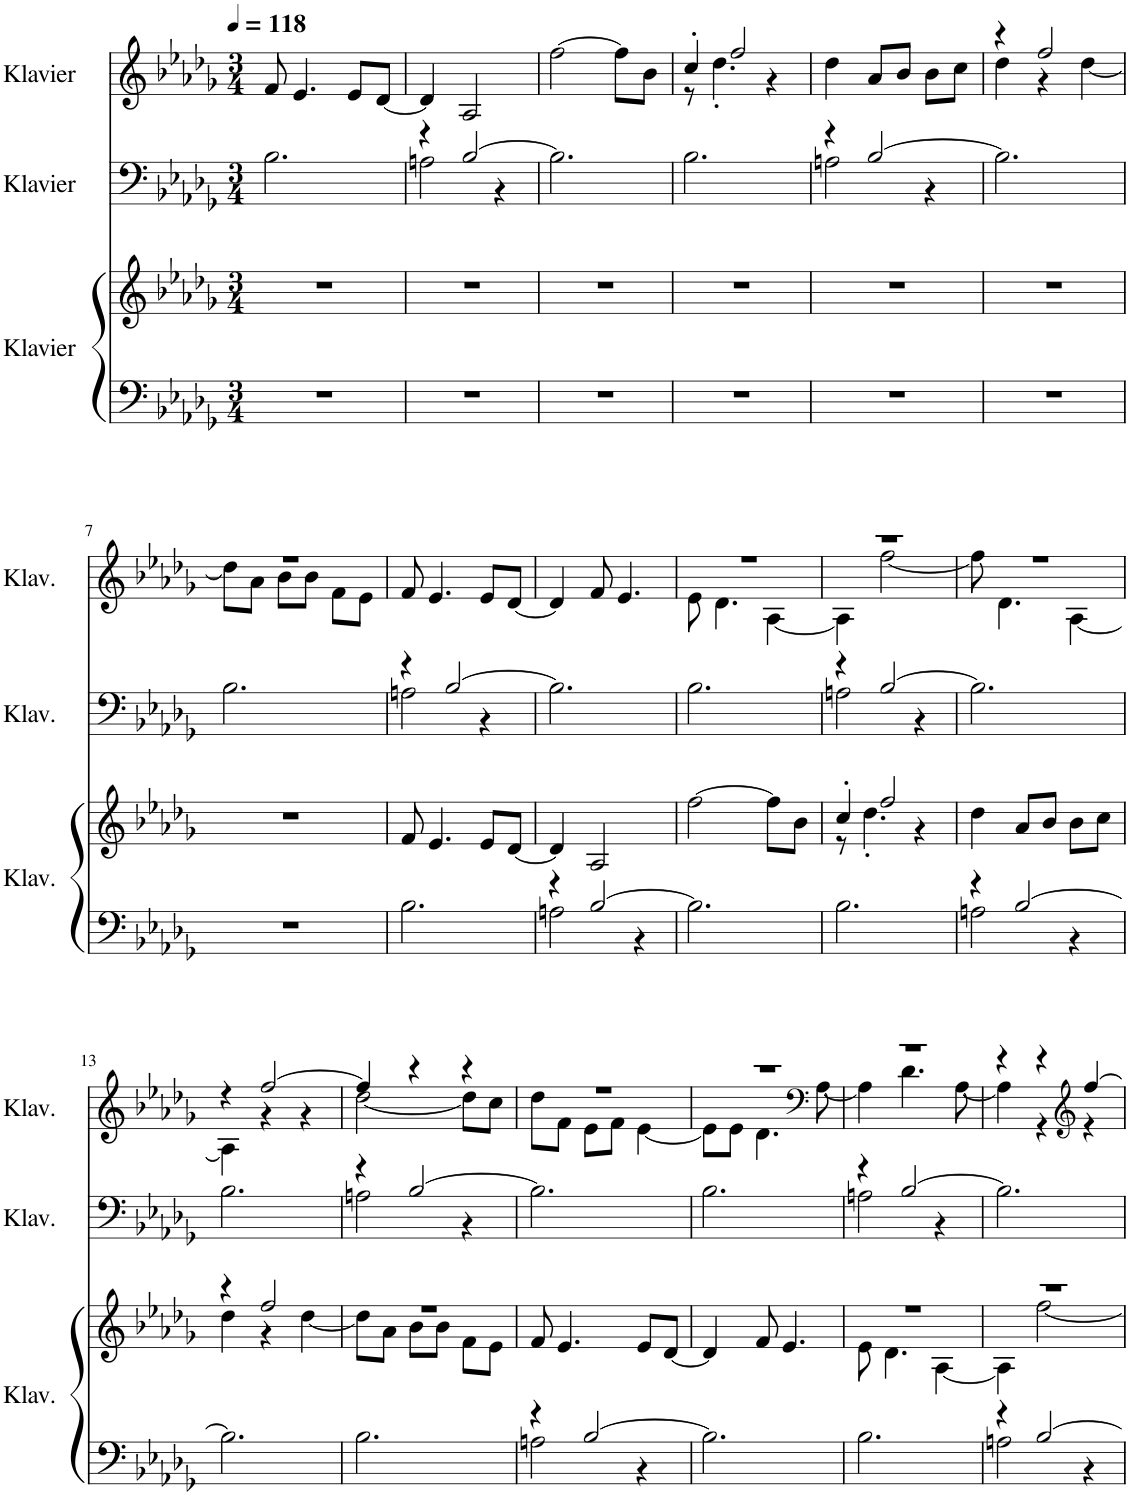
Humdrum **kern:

**kern	**kern	**kern	**kern
*part3	*part3	*part2	*part1
*staff4	*staff3	*staff2	*staff1
*I"Klavier	*	*I"Klavier	*I"Klavier
*I'Klav.	*	*I'Klav.	*I'Klav.
*clefF4	*clefG2	*clefF4	*clefG2
*k[b-e-a-d-g-]	*k[b-e-a-d-g-]	*k[b-e-a-d-g-]	*k[b-e-a-d-g-]
*M3/4	*M3/4	*M3/4	*M3/4
*MM118	*MM118	*MM118	*MM118
=1	=1	=1	=1
2.r	2.r	2.B-\	8f/
.	.	.	4.e-/
.	.	.	8e-/L
.	.	.	[8d-/J
=2	=2	=2	=2
*	*	*^	*
2.r	2.r	4r	2An\	4d-/]
.	.	[2B-/	.	2A-/
.	.	.	4r	.
*	*	*v	*v	*
=3	=3	=3	=3
2.r	2.r	2.B-\]	[2ff\
.	.	.	8ff\L]
.	.	.	8b-\J
=4	=4	=4	=4
*	*	*	*^
2.r	2.r	2.B-\	4cc'/	8r
.	.	.	.	4.dd-'\
.	.	.	2ff/	.
.	.	.	.	4r
*	*	*	*v	*v
=5	=5	=5	=5
*	*	*^	*
2.r	2.r	4r	2An\	4dd-\
.	.	[2B-/	.	8a-/L
.	.	.	.	8b-/J
.	.	.	4r	8b-\L
.	.	.	.	8cc\J
*	*	*v	*v	*
=6	=6	=6	=6
*	*	*	*^
2.r	2.r	2.B-\]	4r	4dd-\
.	.	.	2ff/	4r
.	.	.	.	[4dd-\
!!LO:LB:g=z	!!
=7	=7	=7	=7	=7
2.r	2.r	2.B-\	2.r	8dd-\L]
.	.	.	.	8a-\J
.	.	.	.	8b-\L
.	.	.	.	8b-\J
.	.	.	.	8f\L
.	.	.	.	8e-\J
*	*	*	*v	*v
=8	=8	=8	=8
*	*	*^	*
2.B-\	8f/	4r	2An\	8f/
.	4.e-/	.	.	4.e-/
.	.	[2B-/	.	.
.	8e-/L	.	4r	8e-/L
.	[8d-/J	.	.	[8d-/J
*	*	*v	*v	*
=9	=9	=9	=9
*^	*	*	*
4r	2An\	4d-/]	2.B-\]	4d-/]
[2B-/	.	2A-/	.	8f/
.	.	.	.	4.e-/
.	4r	.	.	.
*v	*v	*	*	*
=10	=10	=10	=10
*	*	*	*^
2.B-\]	[2ff\	2.B-\	2.r	8e-\
.	.	.	.	4.d-\
.	8ff\L]	.	.	[4A-\
.	8b-\J	.	.	.
=11	=11	=11	=11	=11
*	*^	*^	*	*
2.B-\	4cc'/	8r	4r	2An\	2.r	4A-\]
.	.	4.dd-'\	.	.	.	.
.	2ff/	.	[2B-/	.	.	[2ff\
.	.	4r	.	4r	.	.
*	*v	*v	*	*	*	*
*	*	*v	*v	*	*
=12	=12	=12	=12	=12
*^	*	*	*	*
4r	2An\	4dd-\	2.B-\]	2.r	8ff\]
.	.	.	.	.	4.d-\
[2B-/	.	8a-/L	.	.	.
.	.	8b-/J	.	.	.
.	4r	8b-\L	.	.	[4A-\
.	.	8cc\J	.	.	.
*v	*v	*	*	*	*
!!LO:LB:g=z	!!
=13	=13	=13	=13	=13
*	*^	*	*	*
2.B-\]	4r	4dd-\	2.B-\	4r	4A-\]
.	2ff/	4r	.	[2ff/	4r
.	.	[4dd-\	.	.	4r
=14	=14	=14	=14	=14	=14
*	*	*	*^	*	*
2.B-\	2.r	8dd-\L]	4r	2An\	4ff/]	[2dd-\
.	.	8a-\J	.	.	.	.
.	.	8b-\L	[2B-/	.	4r	.
.	.	8b-\J	.	.	.	.
.	.	8f\L	.	4r	4r	8dd-\L]
.	.	8e-\J	.	.	.	8cc\J
*	*v	*v	*	*	*	*
*	*	*v	*v	*	*
=15	=15	=15	=15	=15
*^	*	*	*	*
4r	2An\	8f/	2.B-\]	2.r	8dd-\L
.	.	4.e-/	.	.	8f\J
[2B-/	.	.	.	.	8e-\L
.	.	.	.	.	8f\J
.	4r	8e-/L	.	.	[4e-\
.	.	[8d-/J	.	.	.
*v	*v	*	*	*	*
=16	=16	=16	=16	=16
2.B-\]	4d-/]	2.B-\	2.r	8e-\L]
.	.	.	.	8e-\J
.	8f/	.	.	4.d-\
.	4.e-/	.	.	.
*	*	*	*clefF4	*
.	.	.	.	[8A-\
=17	=17	=17	=17	=17
*	*^	*^	*	*
2.B-\	2.r	8e-\	4r	2An\	2.r	4A-\]
.	.	4.d-\	.	.	.	.
.	.	.	[2B-/	.	.	4.d-\
.	.	[4A-\	.	4r	.	.
.	.	.	.	.	.	[8A-\
*	*	*	*v	*v	*	*
=18	=18	=18	=18	=18	=18
*^	*	*	*	*	*
4r	2An\	2.r	4A-\]	2.B-\]	4r	4A-\]
[2B-/	.	.	[2ff\	.	4r	4r
*	*	*	*	*	*clefG2	*
.	4r	.	.	.	[4ff/	4r
*v	*v	*	*	*	*v	*v
*	*v	*v	*	*
=	=	=	=
*-	*-	*-	*-
